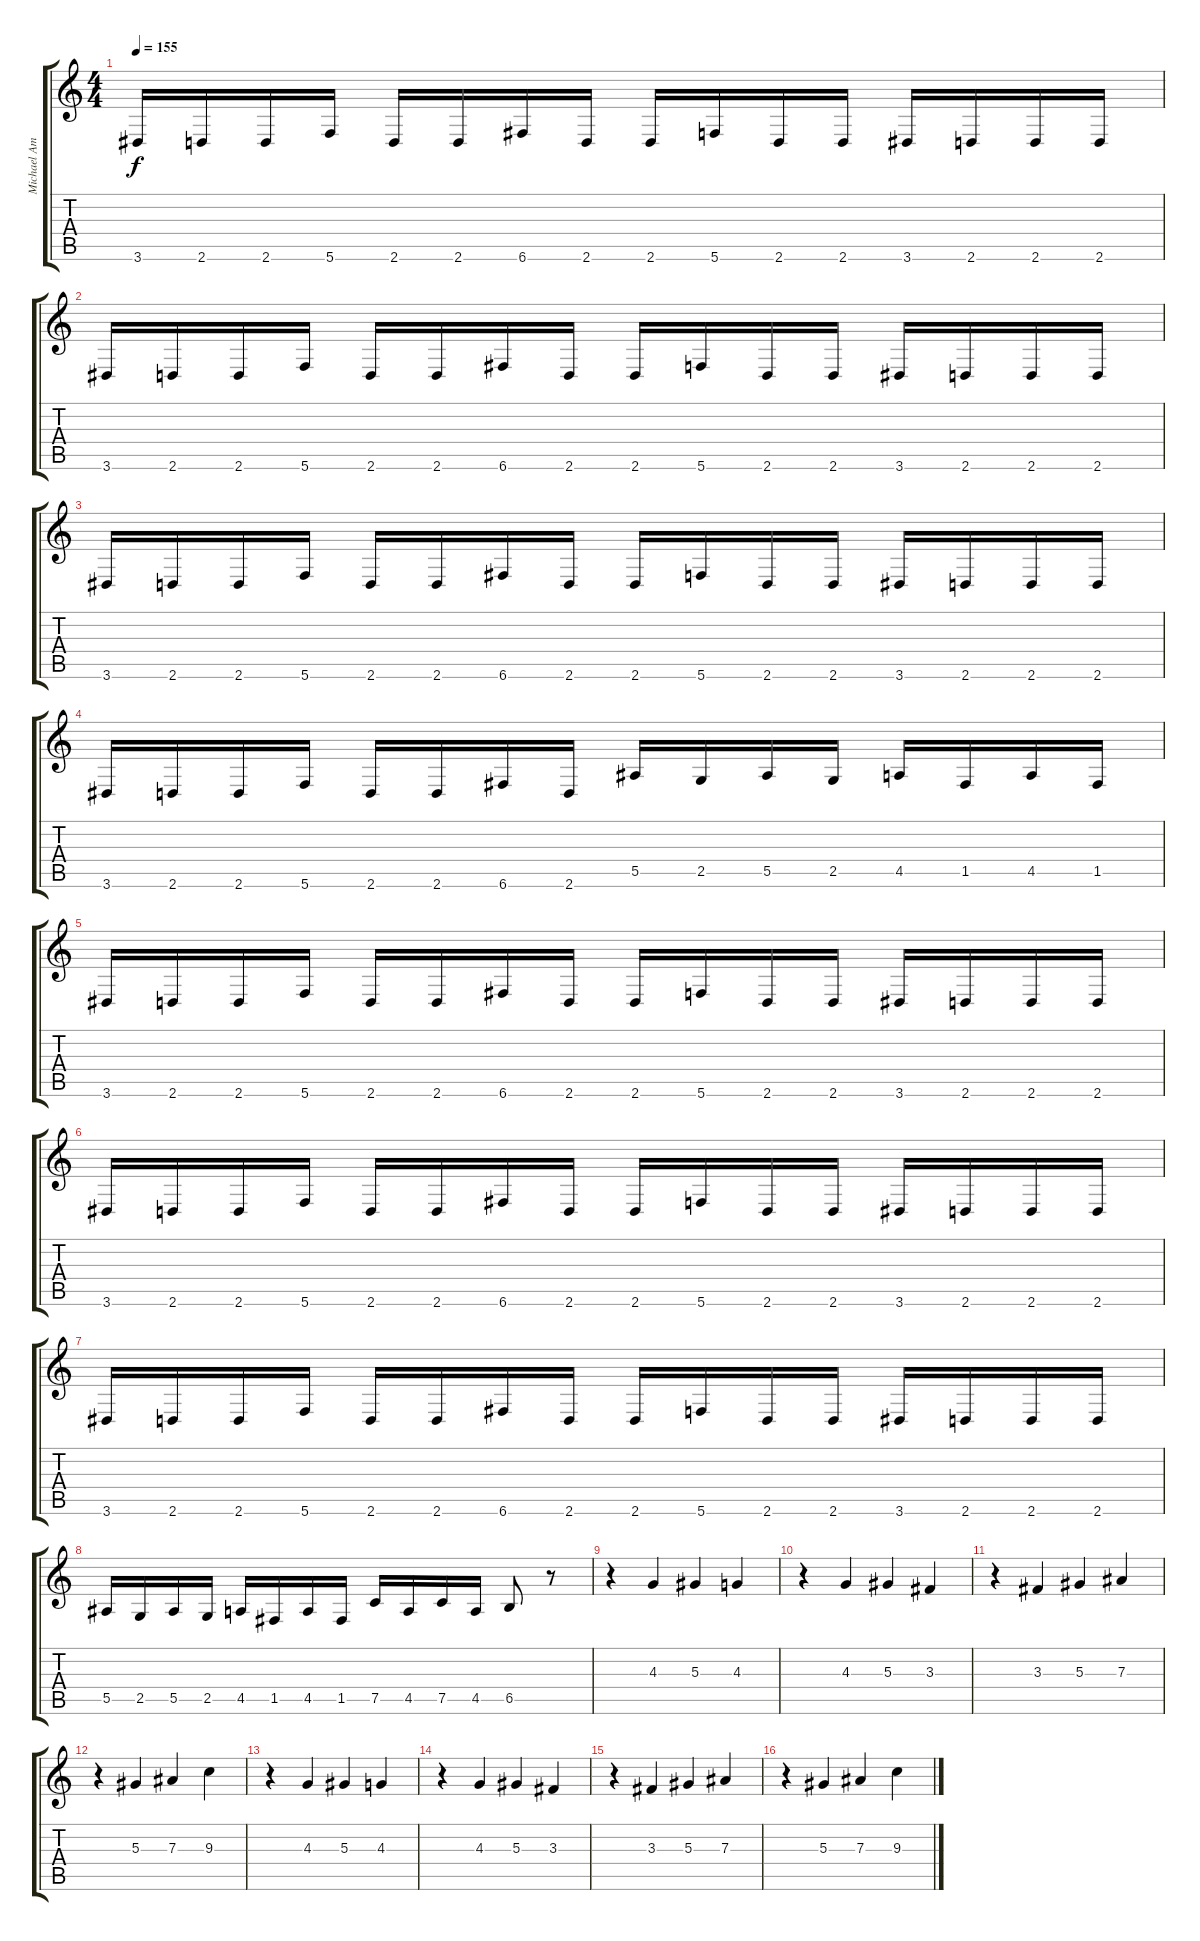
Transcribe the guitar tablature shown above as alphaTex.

\track ("Michael Amott" "Michael Am") {instrument distortionguitar}
\staff {score tabs}
\tuning (C4 G3 Eb3 Bb2 F2 C2) {hide}
\ts (4 4)
\tempo 155
\clef g2
\ks c
3.6.16{dy f} 2.6.16 2.6.16 5.6.16 2.6.16 2.6.16 6.6.16 2.6.16 2.6.16 5.6.16 2.6.16 2.6.16 3.6.16 2.6.16 2.6.16 2.6.16 |
3.6.16 2.6.16 2.6.16 5.6.16 2.6.16 2.6.16 6.6.16 2.6.16 2.6.16 5.6.16 2.6.16 2.6.16 3.6.16 2.6.16 2.6.16 2.6.16 |
3.6.16 2.6.16 2.6.16 5.6.16 2.6.16 2.6.16 6.6.16 2.6.16 2.6.16 5.6.16 2.6.16 2.6.16 3.6.16 2.6.16 2.6.16 2.6.16 |
3.6.16 2.6.16 2.6.16 5.6.16 2.6.16 2.6.16 6.6.16 2.6.16 5.5.16 2.5.16 5.5.16 2.5.16 4.5.16 1.5.16 4.5.16 1.5.16 |
3.6.16 2.6.16 2.6.16 5.6.16 2.6.16 2.6.16 6.6.16 2.6.16 2.6.16 5.6.16 2.6.16 2.6.16 3.6.16 2.6.16 2.6.16 2.6.16 |
3.6.16 2.6.16 2.6.16 5.6.16 2.6.16 2.6.16 6.6.16 2.6.16 2.6.16 5.6.16 2.6.16 2.6.16 3.6.16 2.6.16 2.6.16 2.6.16 |
3.6.16 2.6.16 2.6.16 5.6.16 2.6.16 2.6.16 6.6.16 2.6.16 2.6.16 5.6.16 2.6.16 2.6.16 3.6.16 2.6.16 2.6.16 2.6.16 |
5.5.16 2.5.16 5.5.16 2.5.16 4.5.16 1.5.16 4.5.16 1.5.16 7.5.16 4.5.16 7.5.16 4.5.16 6.5.8 r.8 |
r.4 4.3.4 5.3.4 4.3.4 |
r.4 4.3.4 5.3.4 3.3.4 |
r.4 3.3.4 5.3.4 7.3.4 |
r.4 5.3.4 7.3.4 9.3.4 |
r.4 4.3.4 5.3.4 4.3.4 |
r.4 4.3.4 5.3.4 3.3.4 |
r.4 3.3.4 5.3.4 7.3.4 |
r.4 5.3.4 7.3.4 9.3.4
